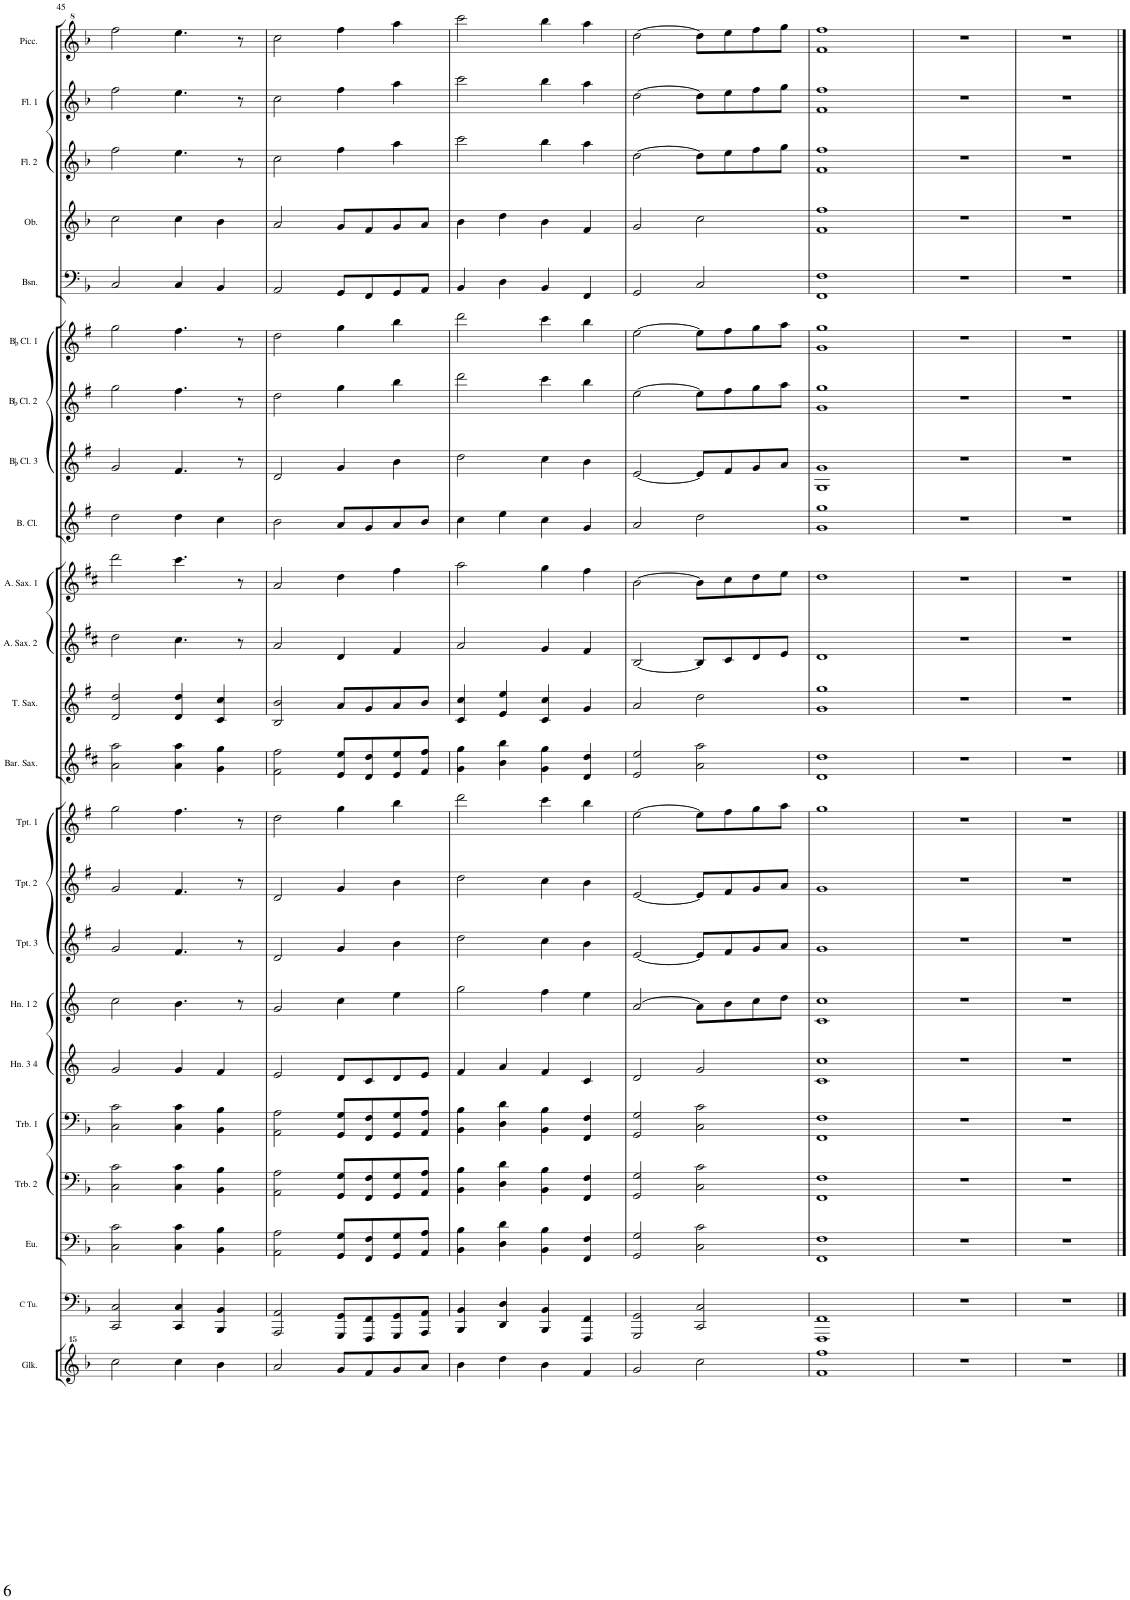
**kern	**kern	**kern	**kern	**kern	**kern	**kern	**kern	**kern	**kern	**kern	**kern	**kern	**kern	**kern	**kern	**kern	**kern	**kern	**kern	**kern	**kern	**kern
*part23	*part22	*part21	*part20	*part19	*part18	*part17	*part16	*part15	*part14	*part13	*part12	*part11	*part10	*part9	*part8	*part7	*part6	*part5	*part4	*part3	*part2	*part1
*staff23	*staff22	*staff21	*staff20	*staff19	*staff18	*staff17	*staff16	*staff15	*staff14	*staff13	*staff12	*staff11	*staff10	*staff9	*staff8	*staff7	*staff6	*staff5	*staff4	*staff3	*staff2	*staff1
*I"Glockenspiel	*I"C Tuba	*I"Euphonium	*I"Trombone 2	*I"Trombone 1	*I"Horn 3 4	*I"Horn 1 2	*I"BaccidentalFlat Trumpet 3	*I"BaccidentalFlat Trumpet 2	*I"BaccidentalFlat Trumpet 1	*I"Baritone Saxophone	*I"Tenor Saxophone	*I"Alto Saxophone 2	*I"Alto Saxophone 1	*I"Bass Clarinet	*I"BaccidentalFlat Clarinet 3	*I"BaccidentalFlat Clarinet 2	*I"BaccidentalFlat Clarinet 1	*I"Bassoon	*I"Oboe	*I"Flute 2	*I"Flute 1	*I"Piccolo
*I'Glk.	*I'C Tu.	*I'Eu.	*I'Trb. 2	*I'Trb. 1	*I'Hn. 3 4	*I'Hn. 1 2	*I'Tpt. 3	*I'Tpt. 2	*I'Tpt. 1	*I'Bar. Sax.	*I'T. Sax.	*I'A. Sax. 2	*I'A. Sax. 1	*I'B. Cl.	*I'BaccidentalFlat Cl. 3	*I'BaccidentalFlat Cl. 2	*I'BaccidentalFlat Cl. 1	*I'Bsn.	*I'Ob.	*I'Fl. 2	*I'Fl. 1	*I'Picc.
!!LO:PB:g=z
*clefG^^2	*clefF4	*clefF4	*clefF4	*clefF4	*clefG2	*clefG2	*clefG2	*clefG2	*clefG2	*clefG2	*clefG2	*clefG2	*clefG2	*clefG2	*clefG2	*clefG2	*clefG2	*clefF4	*clefG2	*clefG2	*clefG2	*clefG^2
*	*	*	*	*	*Trd4c7	*Trd4c7	*Trd1c2	*Trd1c2	*Trd1c2	*Trd12c21	*Trd8c14	*Trd5c9	*Trd5c9	*Trd8c14	*Trd1c2	*Trd1c2	*Trd1c2	*	*	*	*	*Trd-7c-12
*k[b-]	*k[b-]	*k[b-]	*k[b-]	*k[b-]	*k[]	*k[]	*k[f#]	*k[f#]	*k[f#]	*k[f#c#]	*k[f#]	*k[f#c#]	*k[f#c#]	*k[f#]	*k[f#]	*k[f#]	*k[f#]	*k[b-]	*k[b-]	*k[b-]	*k[b-]	*k[b-]
*M4/4	*M4/4	*M4/4	*M4/4	*M4/4	*M4/4	*M4/4	*M4/4	*M4/4	*M4/4	*M4/4	*M4/4	*M4/4	*M4/4	*M4/4	*M4/4	*M4/4	*M4/4	*M4/4	*M4/4	*M4/4	*M4/4	*M4/4
=45	=45	=45	=45	=45	=45	=45	=45	=45	=45	=45	=45	=45	=45	=45	=45	=45	=45	=45	=45	=45	=45	=45
2cccc\	2CC/ 2C/	2C\ 2c\	2C\ 2c\	2C\ 2c\	2g/	2cc\	2g/	2g/	2gg\	2a\ 2aa\	2d/ 2dd/	2dd\	2ddd\	2dd\	2g/	2gg\	2gg\	2C/	2cc\	2ff\	2ff\	2fff\
4cccc\	4CC/ 4C/	4C\ 4c\	4C\ 4c\	4C\ 4c\	4g/	4.b\	4.f#/	4.f#/	4.ff#\	4a\ 4aa\	4d/ 4dd/	4.cc#\	4.ccc#\	4dd\	4.f#/	4.ff#\	4.ff#\	4C/	4cc\	4.ee\	4.ee\	4.eee\
4bbb-\	4BBB-/ 4BB-/	4BB-\ 4B-\	4BB-\ 4B-\	4BB-\ 4B-\	4f/	.	.	.	.	4g\ 4gg\	4c/ 4cc/	.	.	4cc\	.	.	.	4BB-/	4b-\	.	.	.
.	.	.	.	.	.	8r	8r	8r	8r	.	.	8r	8r	.	8r	8r	8r	.	.	8r	8r	8r
=46	=46	=46	=46	=46	=46	=46	=46	=46	=46	=46	=46	=46	=46	=46	=46	=46	=46	=46	=46	=46	=46	=46
2aaa/	2AAA/ 2AA/	2AA\ 2A\	2AA\ 2A\	2AA\ 2A\	2e/	2g/	2d/	2d/	2dd\	2f#\ 2ff#\	2B/ 2b/	2a/	2a/	2b\	2d/	2dd\	2dd\	2AA/	2a/	2cc\	2cc\	2ccc\
8ggg/L	8GGG/ 8GG/L	8GG/ 8G/L	8GG/ 8G/L	8GG/ 8G/L	8d/L	4cc\	4g/	4g/	4gg\	8e/ 8ee/L	8a/L	4d/	4dd\	8a/L	4g/	4gg\	4gg\	8GG/L	8g/L	4ff\	4ff\	4fff\
8fff/	8FFF/ 8FF/	8FF/ 8F/	8FF/ 8F/	8FF/ 8F/	8c/	.	.	.	.	8d/ 8dd/	8g/	.	.	8g/	.	.	.	8FF/	8f/	.	.	.
8ggg/	8GGG/ 8GG/	8GG/ 8G/	8GG/ 8G/	8GG/ 8G/	8d/	4ee\	4b\	4b\	4bb\	8e/ 8ee/	8a/	4f#/	4ff#\	8a/	4b\	4bb\	4bb\	8GG/	8g/	4aa\	4aa\	4aaa\
8aaa/J	8AAA/ 8AA/J	8AA/ 8A/J	8AA/ 8A/J	8AA/ 8A/J	8e/J	.	.	.	.	8f#/ 8ff#/J	8b/J	.	.	8b/J	.	.	.	8AA/J	8a/J	.	.	.
=47	=47	=47	=47	=47	=47	=47	=47	=47	=47	=47	=47	=47	=47	=47	=47	=47	=47	=47	=47	=47	=47	=47
4bbb-\	4BBB-/ 4BB-/	4BB-\ 4B-\	4BB-\ 4B-\	4BB-\ 4B-\	4f/	2gg\	2dd\	2dd\	2ddd\	4g\ 4gg\	4c/ 4cc/	2a/	2aa\	4cc\	2dd\	2ddd\	2ddd\	4BB-/	4b-\	2ccc\	2ccc\	2cccc\
4dddd\	4DD/ 4D/	4D\ 4d\	4D\ 4d\	4D\ 4d\	4a/	.	.	.	.	4b\ 4bb\	4e/ 4ee/	.	.	4ee\	.	.	.	4D\	4dd\	.	.	.
4bbb-\	4BBB-/ 4BB-/	4BB-\ 4B-\	4BB-\ 4B-\	4BB-\ 4B-\	4f/	4ff\	4cc\	4cc\	4ccc\	4g\ 4gg\	4c/ 4cc/	4g/	4gg\	4cc\	4cc\	4ccc\	4ccc\	4BB-/	4b-\	4bb-\	4bb-\	4bbb-\
4fff/	4FFF/ 4FF/	4FF/ 4F/	4FF/ 4F/	4FF/ 4F/	4c/	4ee\	4b\	4b\	4bb\	4d/ 4dd/	4g/	4f#/	4ff#\	4g/	4b\	4bb\	4bb\	4FF/	4f/	4aa\	4aa\	4aaa\
=48	=48	=48	=48	=48	=48	=48	=48	=48	=48	=48	=48	=48	=48	=48	=48	=48	=48	=48	=48	=48	=48	=48
2ggg/	2GGG/ 2GG/	2GG/ 2G/	2GG/ 2G/	2GG/ 2G/	2d/	[2a/	[2e/	[2e/	[2ee\	2e/ 2ee/	2a/	[2B/	[2b\	2a/	[2e/	[2ee\	[2ee\	2GG/	2g/	[2dd\	[2dd\	[2ddd\
2cccc\	2CC/ 2C/	2C\ 2c\	2C\ 2c\	2C\ 2c\	2g/	8a\L]	8e/L]	8e/L]	8ee\L]	2a\ 2aa\	2dd\	8B/L]	8b\L]	2dd\	8e/L]	8ee\L]	8ee\L]	2C/	2cc\	8dd\L]	8dd\L]	8ddd\L]
.	.	.	.	.	.	8b\	8f#/	8f#/	8ff#\	.	.	8c#/	8cc#\	.	8f#/	8ff#\	8ff#\	.	.	8ee\	8ee\	8eee\
.	.	.	.	.	.	8cc\	8g/	8g/	8gg\	.	.	8d/	8dd\	.	8g/	8gg\	8gg\	.	.	8ff\	8ff\	8fff\
.	.	.	.	.	.	8dd\J	8a/J	8a/J	8aa\J	.	.	8e/J	8ee\J	.	8a/J	8aa\J	8aa\J	.	.	8gg\J	8gg\J	8ggg\J
=49	=49	=49	=49	=49	=49	=49	=49	=49	=49	=49	=49	=49	=49	=49	=49	=49	=49	=49	=49	=49	=49	=49
1fff 1ffff	1FFF 1FF	1FF 1F	1FF 1F	1FF 1F	1c 1cc	1c 1cc	1g	1g	1gg	1d 1dd	1g 1gg	1d	1dd	1g 1gg	1G 1g	1g 1gg	1g 1gg	1FF 1F	1f 1ff	1f 1ff	1f 1ff	1ff 1fff
=50	=50	=50	=50	=50	=50	=50	=50	=50	=50	=50	=50	=50	=50	=50	=50	=50	=50	=50	=50	=50	=50	=50
1r	1r	1r	1r	1r	1r	1r	1r	1r	1r	1r	1r	1r	1r	1r	1r	1r	1r	1r	1r	1r	1r	1r
=51	=51	=51	=51	=51	=51	=51	=51	=51	=51	=51	=51	=51	=51	=51	=51	=51	=51	=51	=51	=51	=51	=51
1r	1r	1r	1r	1r	1r	1r	1r	1r	1r	1r	1r	1r	1r	1r	1r	1r	1r	1r	1r	1r	1r	1r
==	==	==	==	==	==	==	==	==	==	==	==	==	==	==	==	==	==	==	==	==	==	==
*-	*-	*-	*-	*-	*-	*-	*-	*-	*-	*-	*-	*-	*-	*-	*-	*-	*-	*-	*-	*-	*-	*-
